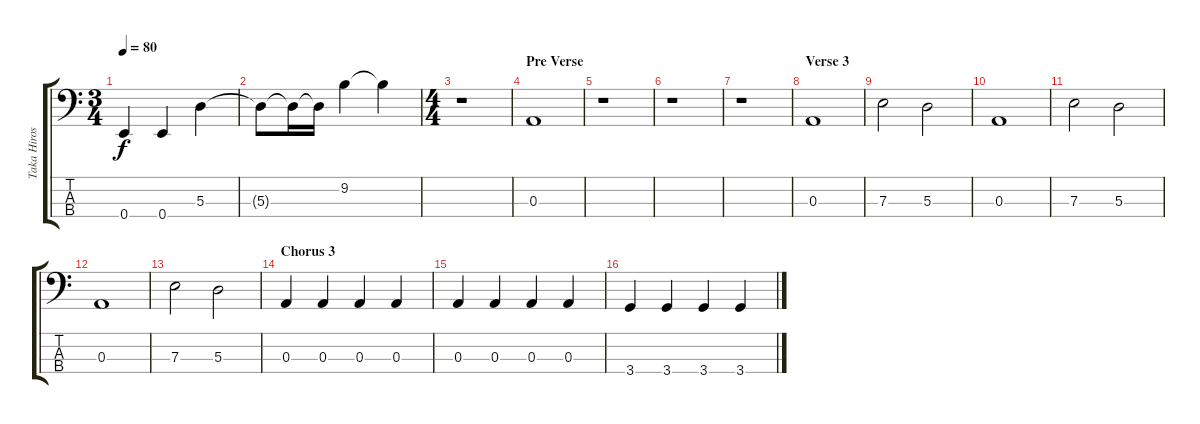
\track ("Taka Hirose (Bass)" "Taka Hiros") {instrument electricbasspick}
\staff {score tabs}
\tuning (G2 D2 A1 E1) {hide}
\ts (3 4)
\tempo 80
\clef f4
\ks c
0.4.4{dy f} 0.4.4 5.3.4 |
5.3{t}.8 5.3{t}.16 5.3{t}.16 9.2.4 9.2{t}.4 |
\ts (4 4)
r.1 |
\section ("" "Pre Verse")
0.3.1 |
r.1 |
r.1 |
r.1 |
\section ("" "Verse 3")
0.3.1 |
7.3.2 5.3.2 |
0.3.1 |
7.3.2 5.3.2 |
0.3.1 |
7.3.2 5.3.2 |
\section ("" "Chorus 3")
0.3.4 0.3.4 0.3.4 0.3.4 |
0.3.4 0.3.4 0.3.4 0.3.4 |
3.4.4 3.4.4 3.4.4 3.4.4
